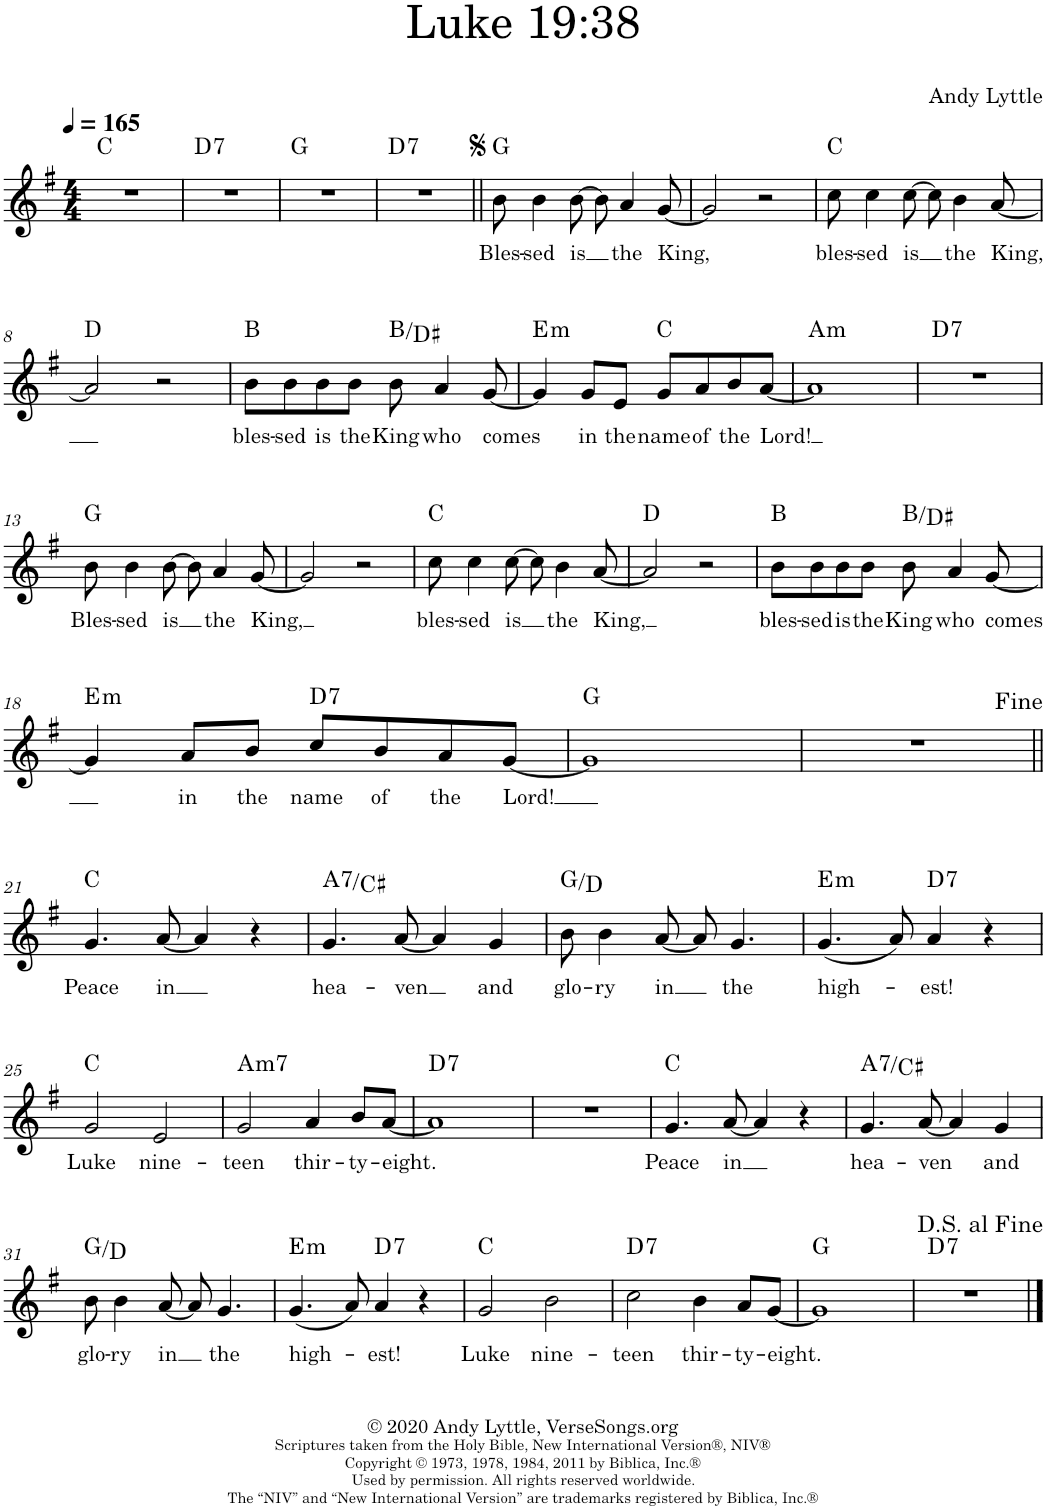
**kern	**text	**harte
*part1	*part1	*part1
*staff1	*staff1	*
*I"Piano	*	*
*I'Pno.	*	*
*clefG2	*	*
*k[f#]	*	*
*M4/4	*	*
*MM165	*	*
=1	=1	=1
1r	.	C:maj
=2	=2	=2
!	!	!LO:H:kt=7
1r	.	D:7
=3	=3	=3
1r	.	G:maj
=4	=4	=4
!	!	!LO:H:kt=7
1r	.	D:7
=5||	=5||	=5||
!	!LO:LY:b	!
8b\	Bles-	G:maj
!	!LO:LY:b	!
4b\	-sed	.
!	!LO:LY:b	!
[8b\	is	.
8b\]	.	.
!	!LO:LY:b	!
4a/	the	.
!	!LO:LY:b	!
[8g/	King,	.
=6	=6	=6
2g/]	.	.
2r	.	.
=7	=7	=7
!	!LO:LY:b	!
8cc\	bles-	C:maj
!	!LO:LY:b	!
4cc\	-sed	.
!	!LO:LY:b	!
[8cc\	is	.
8cc\]	.	.
!	!LO:LY:b	!
4b\	the	.
!	!LO:LY:b	!
[8a/	King,	.
!!LO:LB:g=z
=8	=8	=8
2a/]	.	D:maj
2r	.	.
=9	=9	=9
!	!LO:LY:b	!
8b\L	bles-	B:maj
!	!LO:LY:b	!
8b\	-sed	.
!	!LO:LY:b	!
8b\	is	.
!	!LO:LY:b	!
8b\J	the	.
!	!LO:LY:b	!
8b\	King	B:maj/3
!	!LO:LY:b	!
4a/	who	.
!	!LO:LY:b	!
[8g/	comes	.
=10	=10	=10
!	!	!LO:H:kt=m
4g/]	.	E:min
!	!LO:LY:b	!
8g/L	in	.
!	!LO:LY:b	!
8e/J	the	.
!	!LO:LY:b	!
8g/L	name	C:maj
!	!LO:LY:b	!
8a/	of	.
!	!LO:LY:b	!
8b/	the	.
!	!LO:LY:b	!
[8a/J	Lord!	.
=11	=11	=11
!	!	!LO:H:kt=m
1a]	.	A:min
=12	=12	=12
!	!	!LO:H:kt=7
1r	.	D:7
!!LO:LB:g=z
=13	=13	=13
!	!LO:LY:b	!
8b\	Bles-	G:maj
!	!LO:LY:b	!
4b\	-sed	.
!	!LO:LY:b	!
[8b\	is	.
8b\]	.	.
!	!LO:LY:b	!
4a/	the	.
!	!LO:LY:b	!
[8g/	King,	.
=14	=14	=14
2g/]	.	.
2r	.	.
=15	=15	=15
!	!LO:LY:b	!
8cc\	bles-	C:maj
!	!LO:LY:b	!
4cc\	-sed	.
!	!LO:LY:b	!
[8cc\	is	.
8cc\]	.	.
!	!LO:LY:b	!
4b\	the	.
!	!LO:LY:b	!
[8a/	King,	.
=16	=16	=16
2a/]	.	D:maj
2r	.	.
=17	=17	=17
!	!LO:LY:b	!
8b\L	bles-	B:maj
!	!LO:LY:b	!
8b\	-sed	.
!	!LO:LY:b	!
8b\	is	.
!	!LO:LY:b	!
8b\J	the	.
!	!LO:LY:b	!
8b\	King	B:maj/3
!	!LO:LY:b	!
4a/	who	.
!	!LO:LY:b	!
[8g/	comes	.
!!LO:LB:g=z
=18	=18	=18
!	!	!LO:H:kt=m
4g/]	.	E:min
!	!LO:LY:b	!
8a/L	in	.
!	!LO:LY:b	!
8b/J	the	.
!	!LO:LY:b	!LO:H:kt=7
8cc/L	name	D:7
!	!LO:LY:b	!
8b/	of	.
!	!LO:LY:b	!
8a/	the	.
!	!LO:LY:b	!
[8g/J	Lord!	.
=19	=19	=19
1g]	.	G:maj
=20	=20	=20
1r	.	.
!!LO:LB:g=z
=21||	=21||	=21||
!	!LO:LY:b	!
4.g/	Peace	C:maj
!	!LO:LY:b	!
[8a/	in	.
4a/]	.	.
4r	.	.
=22	=22	=22
!	!LO:LY:b	!LO:H:kt=7
4.g/	hea-	A:7/3
!	!LO:LY:b	!
[8a/	-ven	.
4a/]	.	.
!	!LO:LY:b	!
4g/	and	.
=23	=23	=23
!	!LO:LY:b	!
8b\	glo-	G:maj/5
!	!LO:LY:b	!
4b\	-ry	.
!	!LO:LY:b	!
[8a/	in	.
8a/]	.	.
!	!LO:LY:b	!
4.g/	the	.
=24	=24	=24
!	!LO:LY:b	!LO:H:kt=m
(4.g/	high-	E:min
8a/)	.	.
!	!LO:LY:b	!LO:H:kt=7
4a/	-est!	D:7
4r	.	.
!!LO:LB:g=z
=25	=25	=25
!	!LO:LY:b	!
2g/	Luke	C:maj
!	!LO:LY:b	!
2e/	nine-	.
=26	=26	=26
!	!LO:LY:b	!LO:H:kt=m7
2g/	-teen	A:min7
!	!LO:LY:b	!
4a/	thir-	.
!	!LO:LY:b	!
8b/L	-ty-	.
!	!LO:LY:b	!
[8a/J	-eight.	.
=27	=27	=27
!	!	!LO:H:kt=7
1a]	.	D:7
=28	=28	=28
1r	.	.
=29	=29	=29
!	!LO:LY:b	!
4.g/	Peace	C:maj
!	!LO:LY:b	!
[8a/	in	.
4a/]	.	.
4r	.	.
=30	=30	=30
!	!LO:LY:b	!LO:H:kt=7
4.g/	hea-	A:7/3
!	!LO:LY:b	!
[8a/	-ven	.
4a/]	.	.
!	!LO:LY:b	!
4g/	and	.
!!LO:LB:g=z
=31	=31	=31
!	!LO:LY:b	!
8b\	glo-	G:maj/5
!	!LO:LY:b	!
4b\	-ry	.
!	!LO:LY:b	!
[8a/	in	.
8a/]	.	.
!	!LO:LY:b	!
4.g/	the	.
=32	=32	=32
!	!LO:LY:b	!LO:H:kt=m
(4.g/	high-	E:min
8a/)	.	.
!	!LO:LY:b	!LO:H:kt=7
4a/	-est!	D:7
4r	.	.
=33	=33	=33
!	!LO:LY:b	!
2g/	Luke	C:maj
!	!LO:LY:b	!
2b\	nine-	.
=34	=34	=34
!	!LO:LY:b	!LO:H:kt=7
2cc\	-teen	D:7
!	!LO:LY:b	!
4b\	thir-	.
!	!LO:LY:b	!
8a/L	-ty-	.
!	!LO:LY:b	!
[8g/J	-eight.	.
=35	=35	=35
1g]	.	G:maj
=36	=36	=36
!	!	!LO:H:kt=7
1r	.	D:7
==	==	==
*-	*-	*-
